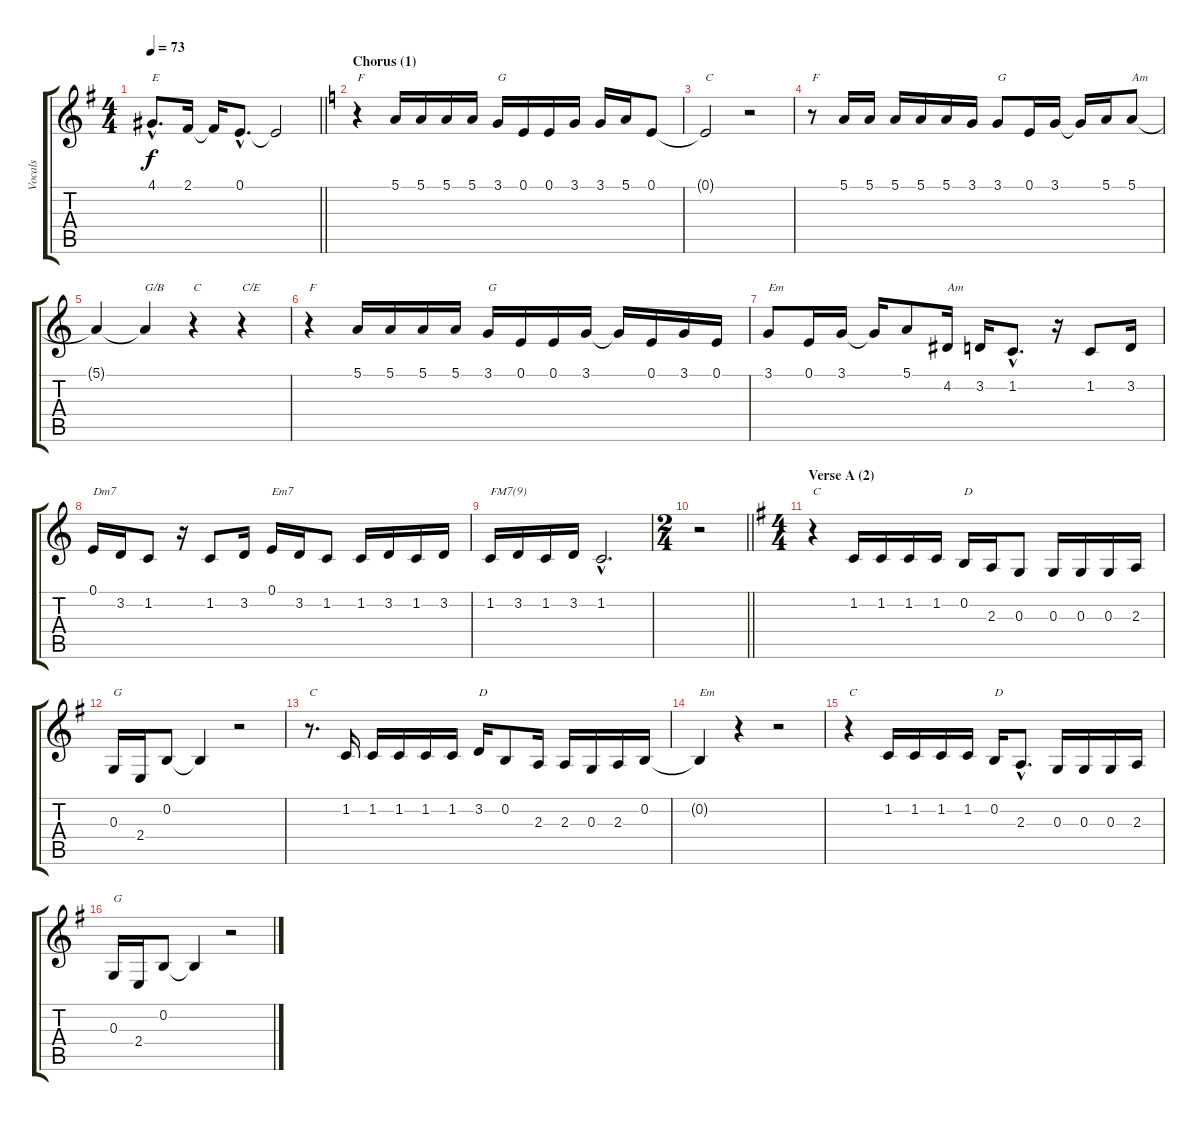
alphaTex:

\track ("Vocals" "Vocals") {instrument sopranosax}
\staff {score tabs}
\tuning (E4 B3 G3 D3 A2 E2) {hide}
\ts (4 4)
\tempo 73
\clef g2
\barLineRight lightlight
\ks g
4.1{hac}.8{d txt "E" dy f} 2.1.16 2.1{t}.16 0.1{hac}.8{d} 0.1{t}.2 |
\section ("" "Chorus (1)")
\ks c
r.4{txt "F"} 5.1.16 5.1.16 5.1.16 5.1.16 3.1.16{txt "G"} 0.1.16 0.1.16 3.1.16 3.1.16 5.1.16 0.1.8 |
0.1{t}.2{txt "C"} r.2 |
r.8{txt "F"} 5.1.16 5.1.16 5.1.16 5.1.16 5.1.16 3.1.16 3.1.8{txt "G"} 0.1.16 3.1.16 3.1{t}.16 5.1.16 5.1.8{txt "Am"} |
5.1{t}.4 5.1{t}.4{txt "G/B"} r.4{txt "C"} r.4{txt "C/E"} |
r.4{txt "F"} 5.1.16 5.1.16 5.1.16 5.1.16 3.1.16{txt "G"} 0.1.16 0.1.16 3.1.16 3.1{t}.16 0.1.16 3.1.16 0.1.16 |
3.1.8{txt "Em"} 0.1.16 3.1.16 3.1{t}.16 5.1.8 4.2.16{txt "Am"} 3.2.16 1.2{hac}.8{d} r.16 1.2.8 3.2.16 |
0.1.16{txt "Dm7"} 3.2.16 1.2.8 r.16 1.2.8 3.2.16 0.1.16{txt "Em7"} 3.2.16 1.2.8 1.2.16 3.2.16 1.2.16 3.2.16 |
1.2.16{txt "FM7(9)"} 3.2.16 1.2.16 3.2.16 1.2{hac}.2{d} |
\ts (2 4)
\barLineRight lightlight
r.2 |
\ts (4 4)
\section ("" "Verse A (2)")
\ks g
r.4{txt "C"} 1.2.16 1.2.16 1.2.16 1.2.16 0.2.16{txt "D"} 2.3.16 0.3.8 0.3.16 0.3.16 0.3.16 2.3.16 |
0.3.16{txt "G"} 2.4.16 0.2.8 0.2{t}.4 r.2 |
r.8{d txt "C"} 1.2.16 1.2.16 1.2.16 1.2.16 1.2.16 3.2.16{txt "D"} 0.2.8 2.3.16 2.3.16 0.3.16 2.3.16 0.2.16 |
0.2{t}.4{txt "Em"} r.4 r.2 |
r.4{txt "C"} 1.2.16 1.2.16 1.2.16 1.2.16 0.2.16{txt "D"} 2.3{hac}.8{d} 0.3.16 0.3.16 0.3.16 2.3.16 |
0.3.16{txt "G"} 2.4.16 0.2.8 0.2{t}.4 r.2
